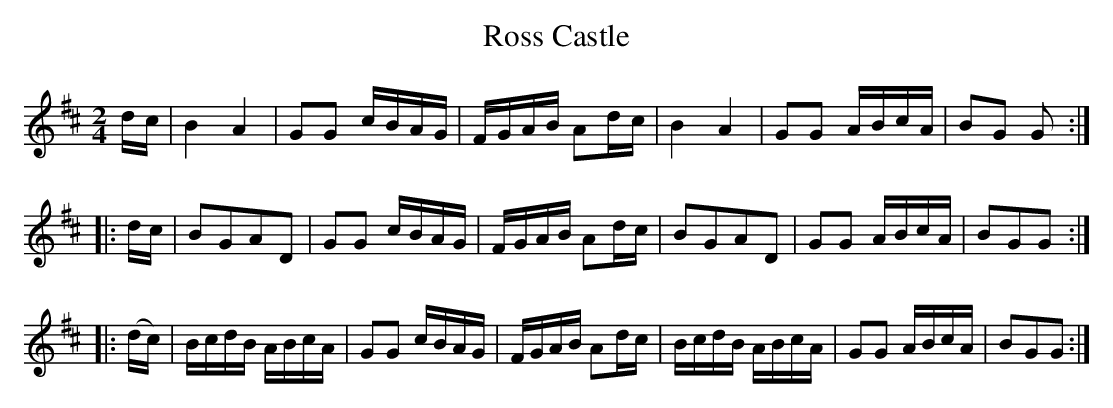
X:1
T:Ross Castle
M:2/4
K:GLyd
dc|\
B4 A4| G2G2 cBAG| FGAB A2dc| B4 A4| \
G2G2 ABcA| B2G2 G2 ::
dc|\
B2G2A2D2| G2G2 cBAG| FGAB A2dc|\
B2G2A2D2| G2G2 ABcA| B2G2G2::
(dc)|\
BcdB ABcA| G2G2 cBAG| FGAB A2dc|\
BcdB ABcA| G2G2 ABcA| B2G2G2:|
